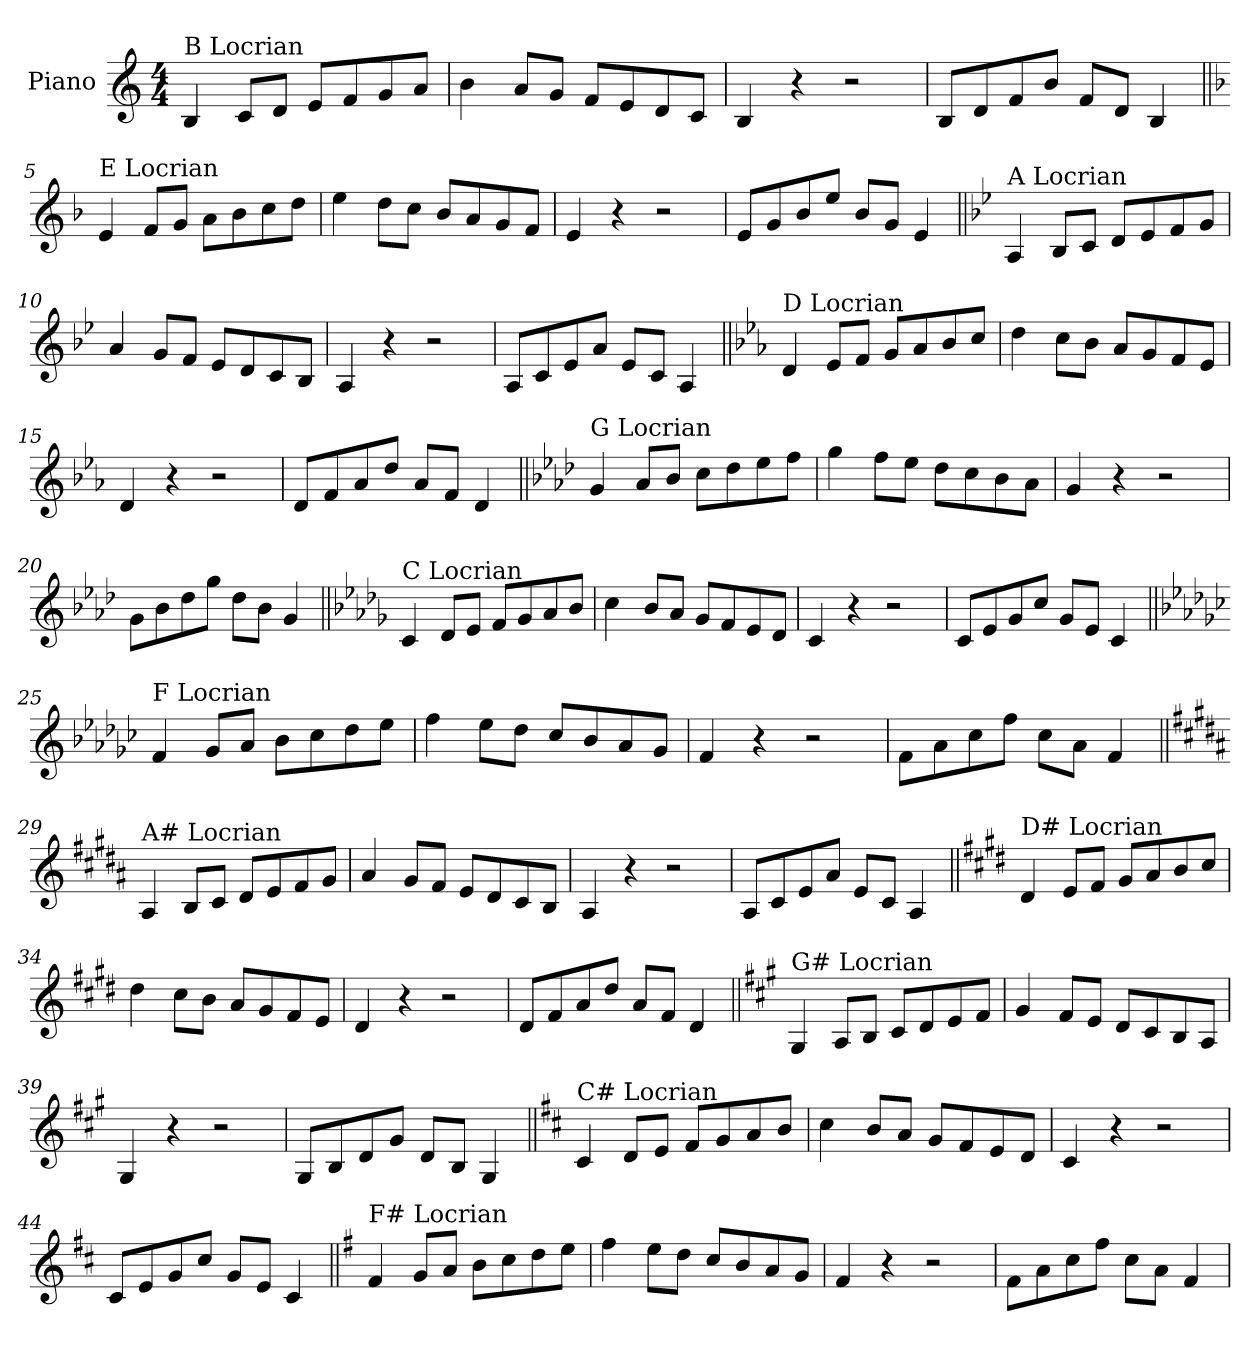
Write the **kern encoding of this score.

**kern
*part1
*staff1
*I"Piano
*I'Pno.
*clefG2
*k[]
*M4/4
=1
!LO:TX:a:t=B Locrian
4B/
8c/L
8d/J
8e/L
8f/
8g/
8a/J
=2
4b\
8a/L
8g/J
8f/L
8e/
8d/
8c/J
=3
4B/
4r
2r
=4
8B/L
8d/
8f/
8b/J
8f/L
8d/J
4B/
!!LO:LB:g=z
=5||
*k[b-]
!LO:TX:a:t=E Locrian
4e/
8f/L
8g/J
8a\L
8b-\
8cc\
8dd\J
=6
4ee\
8dd\L
8cc\J
8b-/L
8a/
8g/
8f/J
=7
4e/
4r
2r
=8
8e/L
8g/
8b-/
8ee/J
8b-/L
8g/J
4e/
!!LO:LB:g=z
=9||
*k[b-e-]
!LO:TX:a:t=A Locrian
4A/
8B-/L
8c/J
8d/L
8e-/
8f/
8g/J
=10
4a/
8g/L
8f/J
8e-/L
8d/
8c/
8B-/J
=11
4A/
4r
2r
=12
8A/L
8c/
8e-/
8a/J
8e-/L
8c/J
4A/
!!LO:LB:g=z
=13||
*k[b-e-a-]
!LO:TX:a:t=D Locrian
4d/
8e-/L
8f/J
8g/L
8a-/
8b-/
8cc/J
=14
4dd\
8cc\L
8b-\J
8a-/L
8g/
8f/
8e-/J
=15
4d/
4r
2r
=16
8d/L
8f/
8a-/
8dd/J
8a-/L
8f/J
4d/
!!LO:LB:g=z
=17||
*k[b-e-a-d-]
!LO:TX:a:t=G Locrian
4g/
8a-/L
8b-/J
8cc\L
8dd-\
8ee-\
8ff\J
=18
4gg\
8ff\L
8ee-\J
8dd-\L
8cc\
8b-\
8a-\J
=19
4g/
4r
2r
=20
8g\L
8b-\
8dd-\
8gg\J
8dd-\L
8b-\J
4g/
!!LO:LB:g=z
=21||
*k[b-e-a-d-g-]
!LO:TX:a:t=C Locrian
4c/
8d-/L
8e-/J
8f/L
8g-/
8a-/
8b-/J
=22
4cc\
8b-/L
8a-/J
8g-/L
8f/
8e-/
8d-/J
=23
4c/
4r
2r
=24
8c/L
8e-/
8g-/
8cc/J
8g-/L
8e-/J
4c/
!!LO:LB:g=z
=25||
*k[b-e-a-d-g-c-]
!LO:TX:a:t=F Locrian
4f/
8g-/L
8a-/J
8b-\L
8cc-\
8dd-\
8ee-\J
=26
4ff\
8ee-\L
8dd-\J
8cc-/L
8b-/
8a-/
8g-/J
=27
4f/
4r
2r
=28
8f\L
8a-\
8cc-\
8ff\J
8cc-\L
8a-\J
4f/
!!LO:LB:g=z
=29||
*k[f#c#g#d#a#]
!LO:TX:a:t=A# Locrian
4A#/
8B/L
8c#/J
8d#/L
8e/
8f#/
8g#/J
=30
4a#/
8g#/L
8f#/J
8e/L
8d#/
8c#/
8B/J
=31
4A#/
4r
2r
=32
8A#/L
8c#/
8e/
8a#/J
8e/L
8c#/J
4A#/
!!LO:LB:g=z
=33||
*k[f#c#g#d#]
!LO:TX:a:t=D# Locrian
4d#/
8e/L
8f#/J
8g#/L
8a/
8b/
8cc#/J
=34
4dd#\
8cc#\L
8b\J
8a/L
8g#/
8f#/
8e/J
=35
4d#/
4r
2r
=36
8d#/L
8f#/
8a/
8dd#/J
8a/L
8f#/J
4d#/
!!LO:LB:g=z
=37||
*k[f#c#g#]
!LO:TX:a:t=G# Locrian
4G#/
8A/L
8B/J
8c#/L
8d/
8e/
8f#/J
=38
4g#/
8f#/L
8e/J
8d/L
8c#/
8B/
8A/J
=39
4G#/
4r
2r
=40
8G#/L
8B/
8d/
8g#/J
8d/L
8B/J
4G#/
!!LO:LB:g=z
=41||
*k[f#c#]
!LO:TX:a:t=C# Locrian
4c#/
8d/L
8e/J
8f#/L
8g/
8a/
8b/J
=42
4cc#\
8b/L
8a/J
8g/L
8f#/
8e/
8d/J
=43
4c#/
4r
2r
=44
8c#/L
8e/
8g/
8cc#/J
8g/L
8e/J
4c#/
!!LO:LB:g=z
=45||
*k[f#]
!LO:TX:a:t=F# Locrian
4f#/
8g/L
8a/J
8b\L
8cc\
8dd\
8ee\J
=46
4ff#\
8ee\L
8dd\J
8cc/L
8b/
8a/
8g/J
=47
4f#/
4r
2r
=48
8f#\L
8a\
8cc\
8ff#\J
8cc\L
8a\J
4f#/
=
*-
